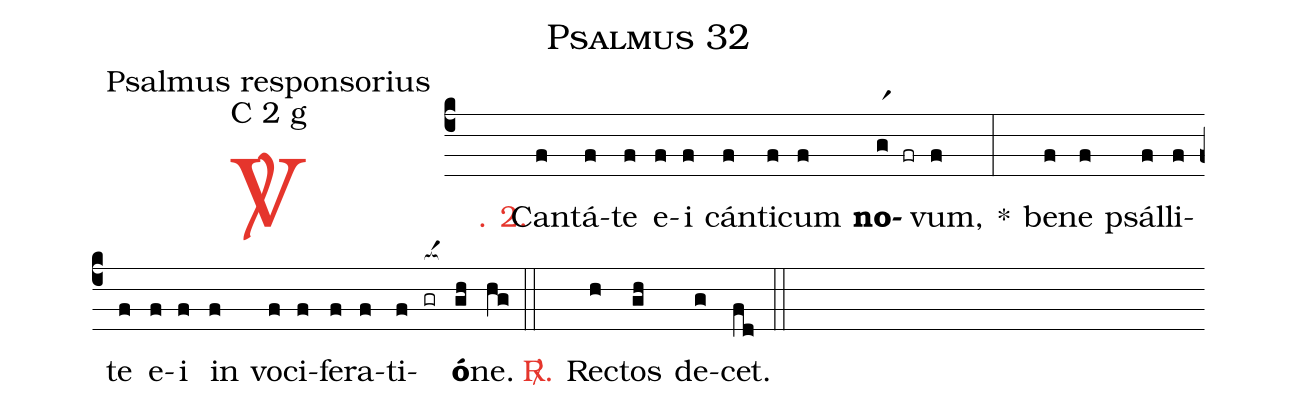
name: Psalmus 32;
office-part: Psalmus responsorius;
mode: C 2 g;
%%
(c4)

<c><sp>V/</sp>. 2.</c>() Can(f)tá(f)te(f) e(f)i(f) cán(f)ti(f)cum(f) <b>no</b>(gr1 fr)vum,(f) *(:) be(f)ne(f) psál(f)li(f)te(f) e(f)i(f) in(f) vo(f)ci(f)fe(f)ra(f)ti(f)(gr[ocba:1{])<b>ó</b>(gh[ocba:0}])ne.(hg)

(::)

<nlba><c><sp>R/</sp>.</c>() Rec</nlba>(h)tos(gh) de(g)cet.(fd)

(::)
